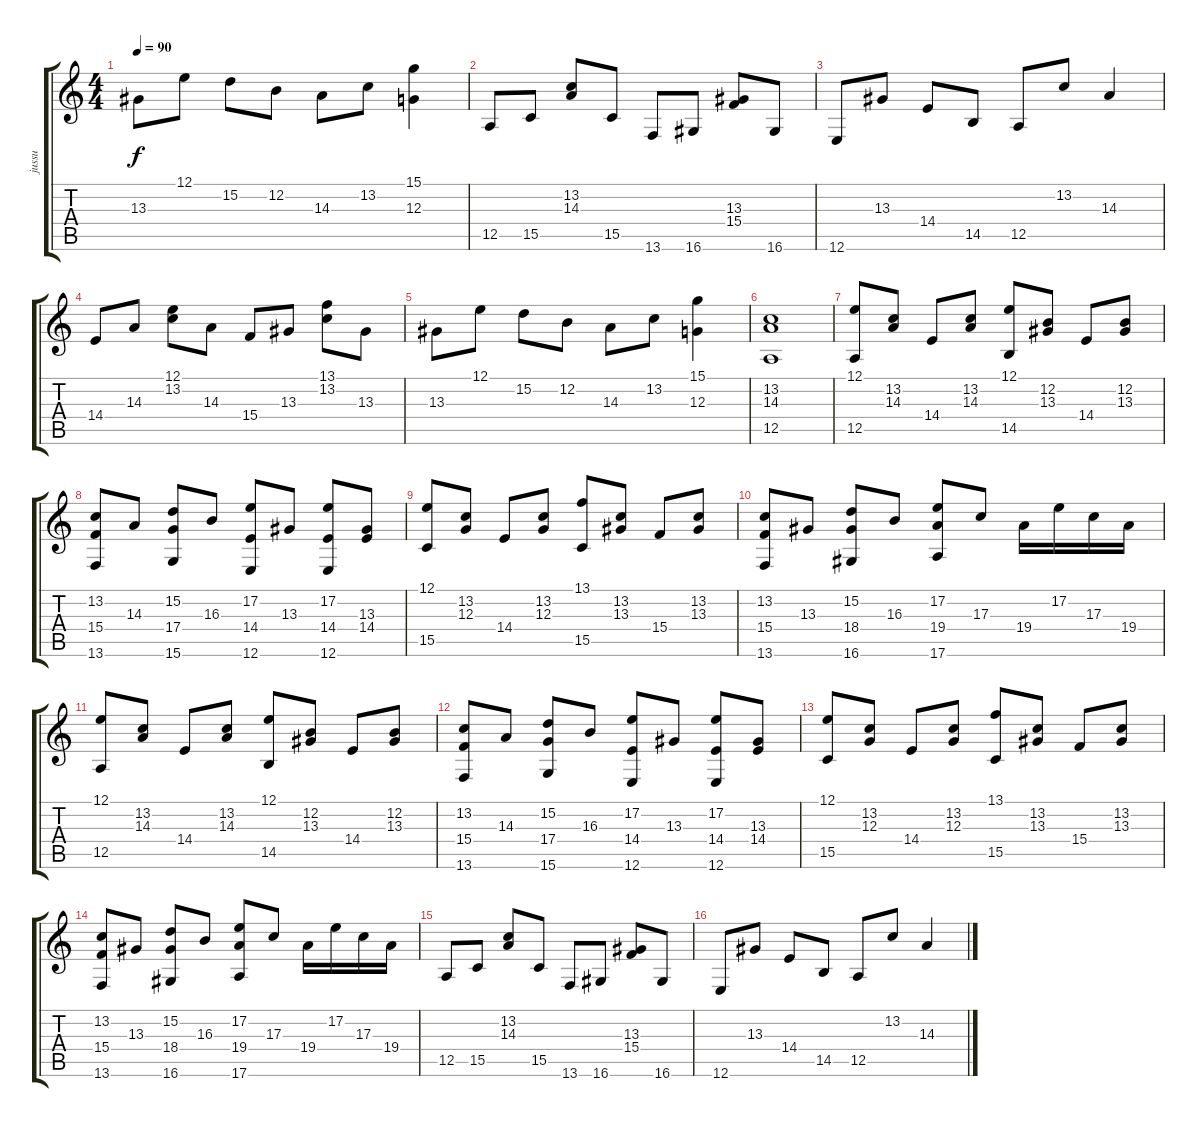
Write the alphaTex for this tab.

\track ("jussu" "jussu") {instrument harpsichord}
\staff {score tabs}
\tuning (E4 B3 G3 D3 A2 E2) {hide}
\ts (4 4)
\tempo 90
\clef g2
\ks c
13.3.8{dy f} 12.1.8 15.2.8 12.2.8 14.3.8 13.2.8 (15.1 12.3).4 |
12.5.8 15.5.8 (13.2 14.3).8 15.5.8 13.6.8 16.6.8 (13.3 15.4).8 16.6.8 |
12.6.8 13.3.8 14.4.8 14.5.8 12.5.8 13.2.8 14.3.4 |
14.4.8 14.3.8 (12.1 13.2).8 14.3.8 15.4.8 13.3.8 (13.1 13.2).8 13.3.8 |
13.3.8 12.1.8 15.2.8 12.2.8 14.3.8 13.2.8 (15.1 12.3).4 |
(13.2 14.3 12.5).1 |
(12.1 12.5).8 (13.2 14.3).8 14.4.8 (13.2 14.3).8 (12.1 14.5).8 (12.2 13.3).8 14.4.8 (12.2 13.3).8 |
(13.2 15.4 13.6).8 14.3.8 (15.2 17.4 15.6).8 16.3.8 (17.2 14.4 12.6).8 13.3.8 (17.2 14.4 12.6).8 (13.3 14.4).8 |
(12.1 15.5).8 (13.2 12.3).8 14.4.8 (13.2 12.3).8 (13.1 15.5).8 (13.2 13.3).8 15.4.8 (13.2 13.3).8 |
(13.2 15.4 13.6).8 13.3.8 (15.2 18.4 16.6).8 16.3.8 (17.2 19.4 17.6).8 17.3.8 19.4.16 17.2.16 17.3.16 19.4.16 |
(12.1 12.5).8 (13.2 14.3).8 14.4.8 (13.2 14.3).8 (12.1 14.5).8 (12.2 13.3).8 14.4.8 (12.2 13.3).8 |
(13.2 15.4 13.6).8 14.3.8 (15.2 17.4 15.6).8 16.3.8 (17.2 14.4 12.6).8 13.3.8 (17.2 14.4 12.6).8 (13.3 14.4).8 |
(12.1 15.5).8 (13.2 12.3).8 14.4.8 (13.2 12.3).8 (13.1 15.5).8 (13.2 13.3).8 15.4.8 (13.2 13.3).8 |
(13.2 15.4 13.6).8 13.3.8 (15.2 18.4 16.6).8 16.3.8 (17.2 19.4 17.6).8 17.3.8 19.4.16 17.2.16 17.3.16 19.4.16 |
12.5.8 15.5.8 (13.2 14.3).8 15.5.8 13.6.8 16.6.8 (13.3 15.4).8 16.6.8 |
12.6.8 13.3.8 14.4.8 14.5.8 12.5.8 13.2.8 14.3.4
